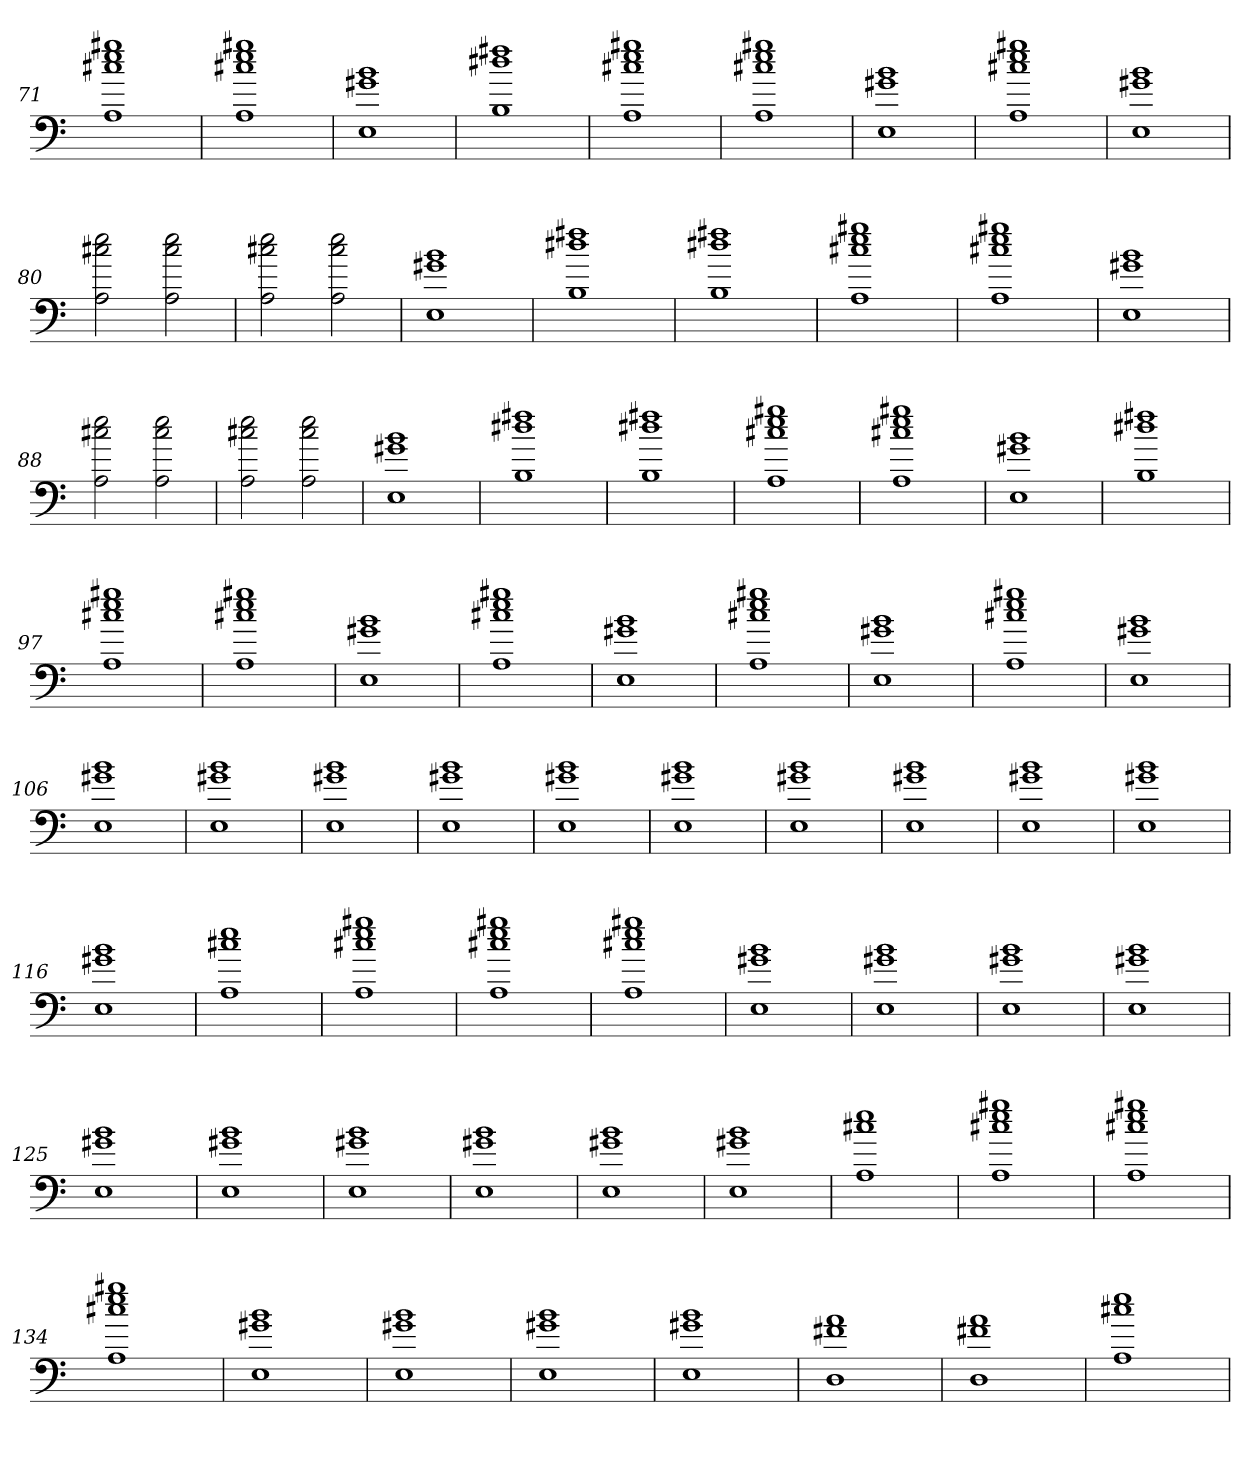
**kern
*part1
*staff1
=71
1A 1cc#X 1ee 1gg#X
=72
1A 1cc#X 1ee 1gg#X
=73
1E 1g#X 1b
=74
1B 1dd#X 1ff#X
=75
1A 1cc#X 1ee 1gg#X
=76
1A 1cc#X 1ee 1gg#X
=77
1E 1g#X 1b
=78
1A 1cc#X 1ee 1gg#X
=79
1E 1g#X 1b
=80
2A 2cc#X 2ee
2A 2cc# 2ee
=81
2A 2cc#X 2ee
2A 2cc# 2ee
=82
1E 1g#X 1b
=83
1B 1dd#X 1ff#X
=84
1B 1dd#X 1ff#X
=85
1A 1cc#X 1ee 1gg#X
=86
1A 1cc#X 1ee 1gg#X
=87
1E 1g#X 1b
=88
2A 2cc#X 2ee
2A 2cc# 2ee
=89
2A 2cc#X 2ee
2A 2cc# 2ee
=90
1E 1g#X 1b
=91
1B 1dd#X 1ff#X
=92
1B 1dd#X 1ff#X
=93
1A 1cc#X 1ee 1gg#X
=94
1A 1cc#X 1ee 1gg#X
=95
1E 1g#X 1b
=96
1B 1dd#X 1ff#X
=97
1A 1cc#X 1ee 1gg#X
=98
1A 1cc#X 1ee 1gg#X
=99
1E 1g#X 1b
=100
1A 1cc#X 1ee 1gg#X
=101
1E 1g#X 1b
=102
1A 1cc#X 1ee 1gg#X
=103
1E 1g#X 1b
=104
1A 1cc#X 1ee 1gg#X
=105
1E 1g#X 1b
=106
1E 1g#X 1b
=107
1E 1g#X 1b
=108
1E 1g#X 1b
=109
1E 1g#X 1b
=110
1E 1g#X 1b
=111
1E 1g#X 1b
=112
1E 1g#X 1b
=113
1E 1g#X 1b
=114
1E 1g#X 1b
=115
1E 1g#X 1b
=116
1E 1g#X 1b
=117
1A 1cc#X 1ee
=118
1A 1cc#X 1ee 1gg#X
=119
1A 1cc#X 1ee 1gg#X
=120
1A 1cc#X 1ee 1gg#X
=121
1E 1g#X 1b
=122
1E 1g#X 1b
=123
1E 1g#X 1b
=124
1E 1g#X 1b
=125
1E 1g#X 1b
=126
1E 1g#X 1b
=127
1E 1g#X 1b
=128
1E 1g#X 1b
=129
1E 1g#X 1b
=130
1E 1g#X 1b
=131
1A 1cc#X 1ee
=132
1A 1cc#X 1ee 1gg#X
=133
1A 1cc#X 1ee 1gg#X
=134
1A 1cc#X 1ee 1gg#X
=135
1E 1g#X 1b
=136
1E 1g#X 1b
=137
1E 1g#X 1b
=138
1E 1g#X 1b
=139
1D 1f#X 1a
=140
1D 1f#X 1a
=141
1A 1cc#X 1ee
=
*-
